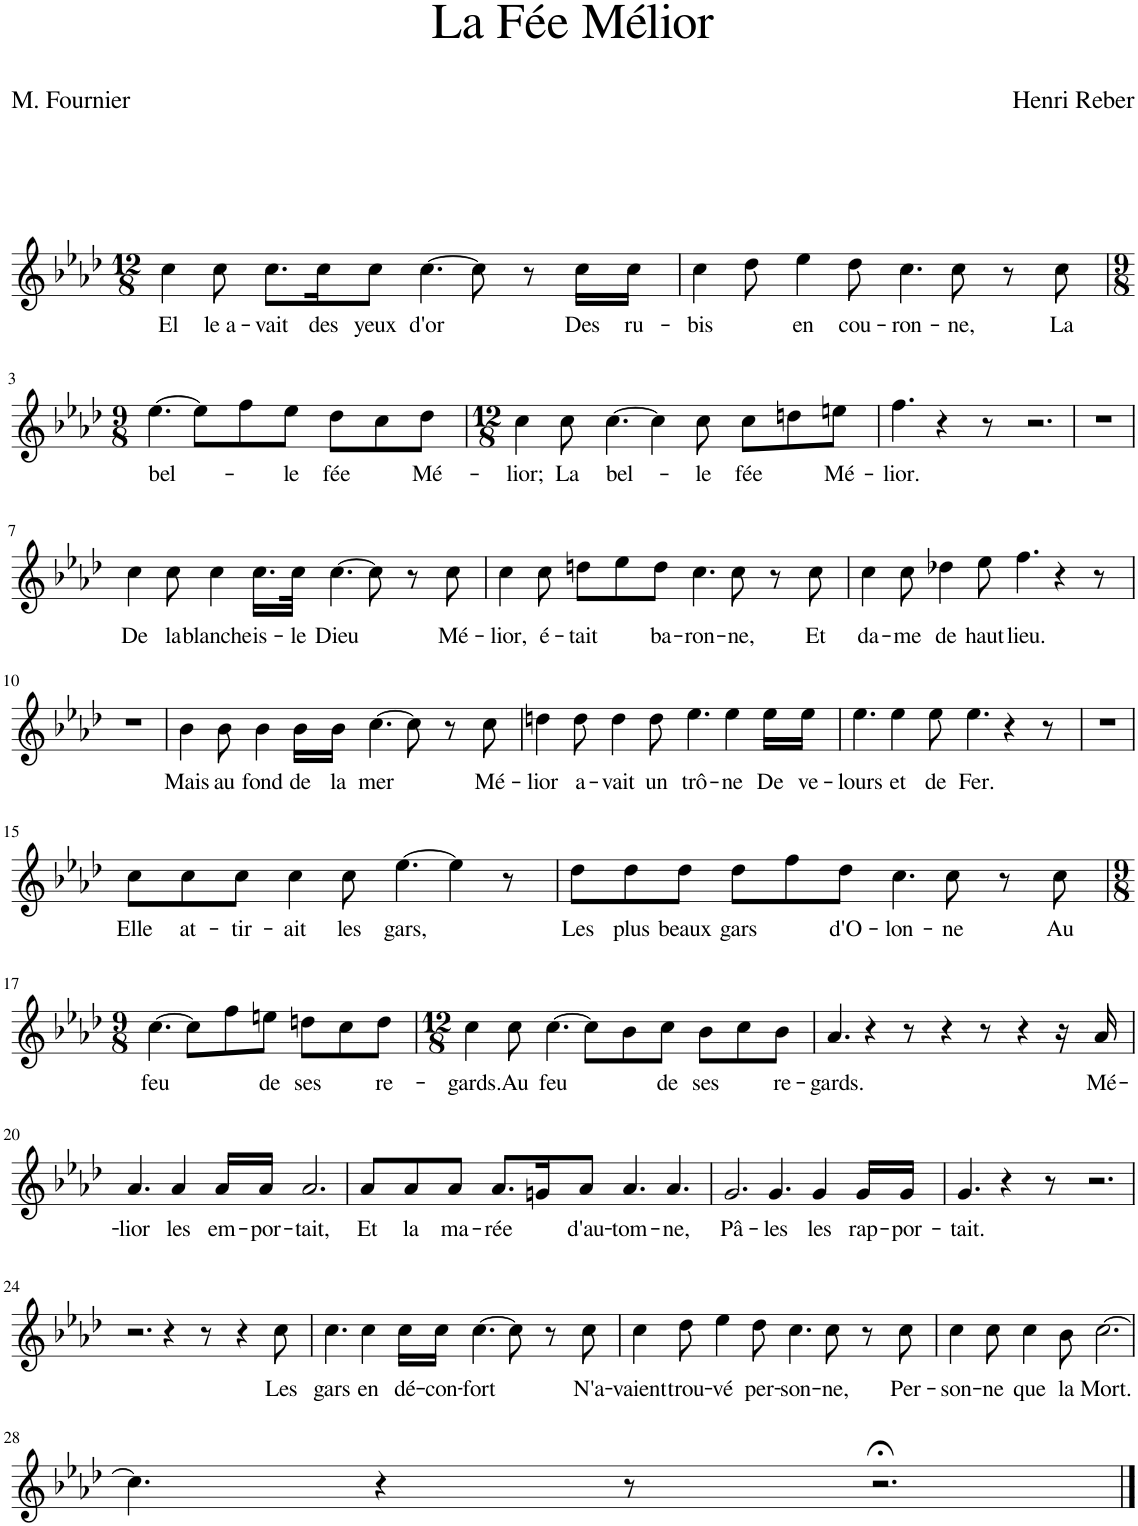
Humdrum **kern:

**kern	**text
*part1	*part1
*staff1	*staff1
*I"Piano	*
*I'Pno	*
*clefG2	*
*k[b-e-a-d-]	*
*M12/8	*
=1	=1
!	!LO:LY:b
4cc\	El
!	!LO:LY:b
8cc\	-le a-
!	!LO:LY:b
8.cc\L	-vait
!	!LO:LY:b
16cc\K	des
!	!LO:LY:b
8cc\J	yeux
!	!LO:LY:b
[4.cc\	d'or
8cc\]	.
8r	.
!	!LO:LY:b
16cc\LL	Des
!	!LO:LY:b
16cc\JJ	ru-
=2	=2
!	!LO:LY:b
4cc\	-bis
8dd-\	.
!	!LO:LY:b
4ee-\	en
!	!LO:LY:b
8dd-\	cou-
!	!LO:LY:b
4.cc\	-ron-
!	!LO:LY:b
8cc\	-ne,
8r	.
!	!LO:LY:b
8cc\	La
!!LO:LB:g=z
=3	=3
*M9/8	*
!	!LO:LY:b
[4.ee-\	bel-
8ee-\L]	.
8ff\	.
!	!LO:LY:b
8ee-\J	-le
!	!LO:LY:b
8dd-\L	fée
8cc\	.
!	!LO:LY:b
8dd-\J	Mé-
=4	=4
*M12/8	*
!	!LO:LY:b
4cc\	-lior;
!	!LO:LY:b
8cc\	La
!	!LO:LY:b
[4.cc\	bel-
4cc\]	.
!	!LO:LY:b
8cc\	-le
!	!LO:LY:b
8cc\L	fée
8ddn\	.
!	!LO:LY:b
8een\J	Mé-
=5	=5
!	!LO:LY:b
4.ff\	-lior.
4r	.
8r	.
2.r	.
=6	=6
1.r	.
!!LO:LB:g=z
=7	=7
!	!LO:LY:b
4cc\	De
!	!LO:LY:b
8cc\	la
!	!LO:LY:b
4cc\	blanche
!	!LO:LY:b
16.cc\LL	is-
!	!LO:LY:b
32cc\JJk	-le
!	!LO:LY:b
[4.cc\	Dieu
8cc\]	.
8r	.
!	!LO:LY:b
8cc\	Mé-
=8	=8
!	!LO:LY:b
4cc\	-lior,
!	!LO:LY:b
8cc\	é-
!	!LO:LY:b
8ddn\L	-tait
8ee-\	.
!	!LO:LY:b
8dd\J	ba-
!	!LO:LY:b
4.cc\	-ron-
!	!LO:LY:b
8cc\	-ne,
8r	.
!	!LO:LY:b
8cc\	Et
=9	=9
!	!LO:LY:b
4cc\	da-
!	!LO:LY:b
8cc\	-me
!	!LO:LY:b
4dd-X\	de
!	!LO:LY:b
8ee-\	haut
!	!LO:LY:b
4.ff\	lieu.
4r	.
8r	.
!!LO:LB:g=z
=10	=10
1.r	.
=11	=11
!	!LO:LY:b
4b-\	Mais
!	!LO:LY:b
8b-\	au
!	!LO:LY:b
4b-\	fond
!	!LO:LY:b
16b-\LL	de
!	!LO:LY:b
16b-\JJ	la
!	!LO:LY:b
[4.cc\	mer
8cc\]	.
8r	.
!	!LO:LY:b
8cc\	Mé-
=12	=12
!	!LO:LY:b
4ddn\	-lior
!	!LO:LY:b
8dd\	a-
!	!LO:LY:b
4dd\	-vait
!	!LO:LY:b
8dd\	un
!	!LO:LY:b
4.ee-\	trô-
!	!LO:LY:b
4ee-\	-ne
!	!LO:LY:b
16ee-\LL	De
!	!LO:LY:b
16ee-\JJ	ve-
=13	=13
!	!LO:LY:b
4.ee-\	-lours
!	!LO:LY:b
4ee-\	et
!	!LO:LY:b
8ee-\	de
!	!LO:LY:b
4.ee-\	Fer.
4r	.
8r	.
=14	=14
1.r	.
!!LO:LB:g=z
=15	=15
!	!LO:LY:b
8cc\L	Elle
!	!LO:LY:b
8cc\	at-
!	!LO:LY:b
8cc\J	-tir-
!	!LO:LY:b
4cc\	-ait
!	!LO:LY:b
8cc\	les
!	!LO:LY:b
[4.ee-\	gars,
4ee-\]	.
8r	.
=16	=16
!	!LO:LY:b
8dd-\L	Les
!	!LO:LY:b
8dd-\	plus
!	!LO:LY:b
8dd-\J	beaux
!	!LO:LY:b
8dd-\L	gars
8ff\	.
!	!LO:LY:b
8dd-\J	d'O-
!	!LO:LY:b
4.cc\	-lon-
!	!LO:LY:b
8cc\	-ne
8r	.
!	!LO:LY:b
8cc\	Au
!!LO:LB:g=z
=17	=17
*M9/8	*
!	!LO:LY:b
[4.cc\	feu
8cc\L]	.
8ff\	.
!	!LO:LY:b
8een\J	de
!	!LO:LY:b
8ddn\L	ses
8cc\	.
!	!LO:LY:b
8dd\J	re-
=18	=18
*M12/8	*
!	!LO:LY:b
4cc\	-gards.
!	!LO:LY:b
8cc\	Au
!	!LO:LY:b
[4.cc\	feu
8cc\L]	.
8b-\	.
!	!LO:LY:b
8cc\J	de
!	!LO:LY:b
8b-\L	ses
8cc\	.
!	!LO:LY:b
8b-\J	re-
=19	=19
!	!LO:LY:b
4.a-/	-gards.
4r	.
8r	.
4r	.
8r	.
4r	.
16r	.
!	!LO:LY:b
16a-/	Mé-
!!LO:LB:g=z
=20	=20
!	!LO:LY:b
4.a-/	-lior
!	!LO:LY:b
4a-/	les
!	!LO:LY:b
16a-/LL	em-
!	!LO:LY:b
16a-/JJ	-por-
!	!LO:LY:b
2.a-/	-tait,
=21	=21
!	!LO:LY:b
8a-/L	Et
!	!LO:LY:b
8a-/	la
!	!LO:LY:b
8a-/J	ma-
!	!LO:LY:b
8.a-/L	-rée
16gn/K	.
!	!LO:LY:b
8a-/J	d'au-
!	!LO:LY:b
4.a-/	-tom-
!	!LO:LY:b
4.a-/	-ne,
=22	=22
!	!LO:LY:b
2.g/	Pâ-
!	!LO:LY:b
4.g/	-les
!	!LO:LY:b
4g/	les
!	!LO:LY:b
16g/LL	rap-
!	!LO:LY:b
16g/JJ	-por-
=23	=23
!	!LO:LY:b
4.g/	-tait.
4r	.
8r	.
2.r	.
!!LO:LB:g=z
=24	=24
2.r	.
4r	.
8r	.
4r	.
!	!LO:LY:b
8cc\	Les
=25	=25
!	!LO:LY:b
4.cc\	gars
!	!LO:LY:b
4cc\	en
!	!LO:LY:b
16cc\LL	dé-
!	!LO:LY:b
16cc\JJ	-con-
!	!LO:LY:b
[4.cc\	-fort
8cc\]	.
8r	.
!	!LO:LY:b
8cc\	N'a-
=26	=26
!	!LO:LY:b
4cc\	-vaient
!	!LO:LY:b
8dd-\	trou-
!	!LO:LY:b
4ee-\	-vé
!	!LO:LY:b
8dd-\	per-
!	!LO:LY:b
4.cc\	-son-
!	!LO:LY:b
8cc\	-ne,
8r	.
!	!LO:LY:b
8cc\	Per-
=27	=27
!	!LO:LY:b
4cc\	-son-
!	!LO:LY:b
8cc\	-ne
!	!LO:LY:b
4cc\	que
!	!LO:LY:b
8b-\	la
!	!LO:LY:b
[2.cc\	Mort.
!!LO:LB:g=z
=28	=28
4.cc\]	.
4r	.
8r	.
2.r;<	.
==	==
*-	*-
